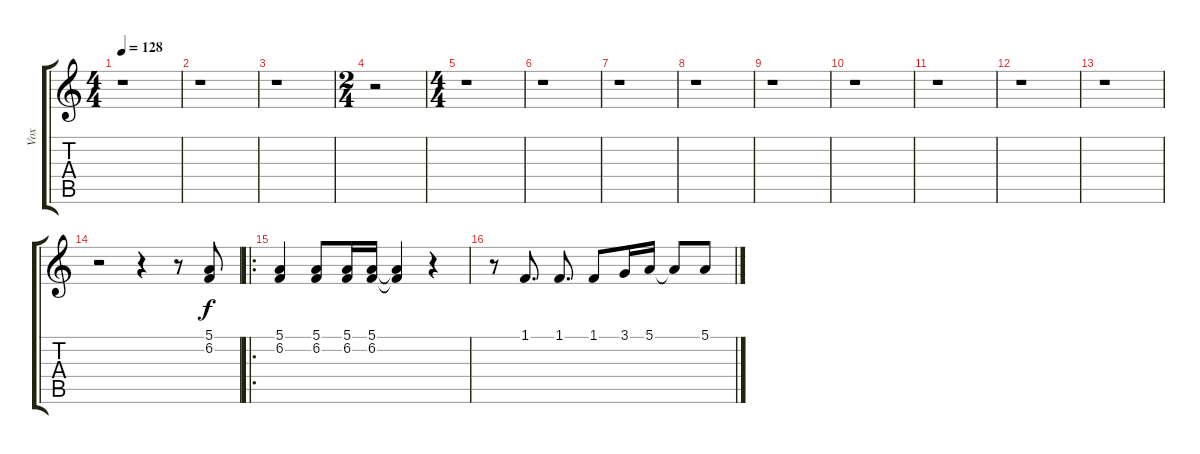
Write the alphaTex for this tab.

\track ("Vox" "Vox") {instrument violin}
\staff {score tabs}
\tuning (E4 B3 G3 D3 A2 E2) {hide}
\ts (4 4)
\tempo 128
\clef g2
\ks c
r.1{dy f instrument violin} |
r.1 |
r.1 |
\ts (2 4)
r.2 |
\ts (4 4)
r.1 |
r.1 |
r.1 |
r.1 |
r.1 |
r.1 |
r.1 |
r.1 |
r.1 |
r.2 r.4 r.8 (5.1 6.2).8 |
\ro
(5.1 6.2).4 (5.1 6.2).8 (5.1 6.2).16 (5.1 6.2).16 (5.1{t} 6.2{t}).4 r.4 |
r.8 1.1.8{d} 1.1.8{d} 1.1.8 3.1.16 5.1.16 5.1{t}.8 5.1.8
